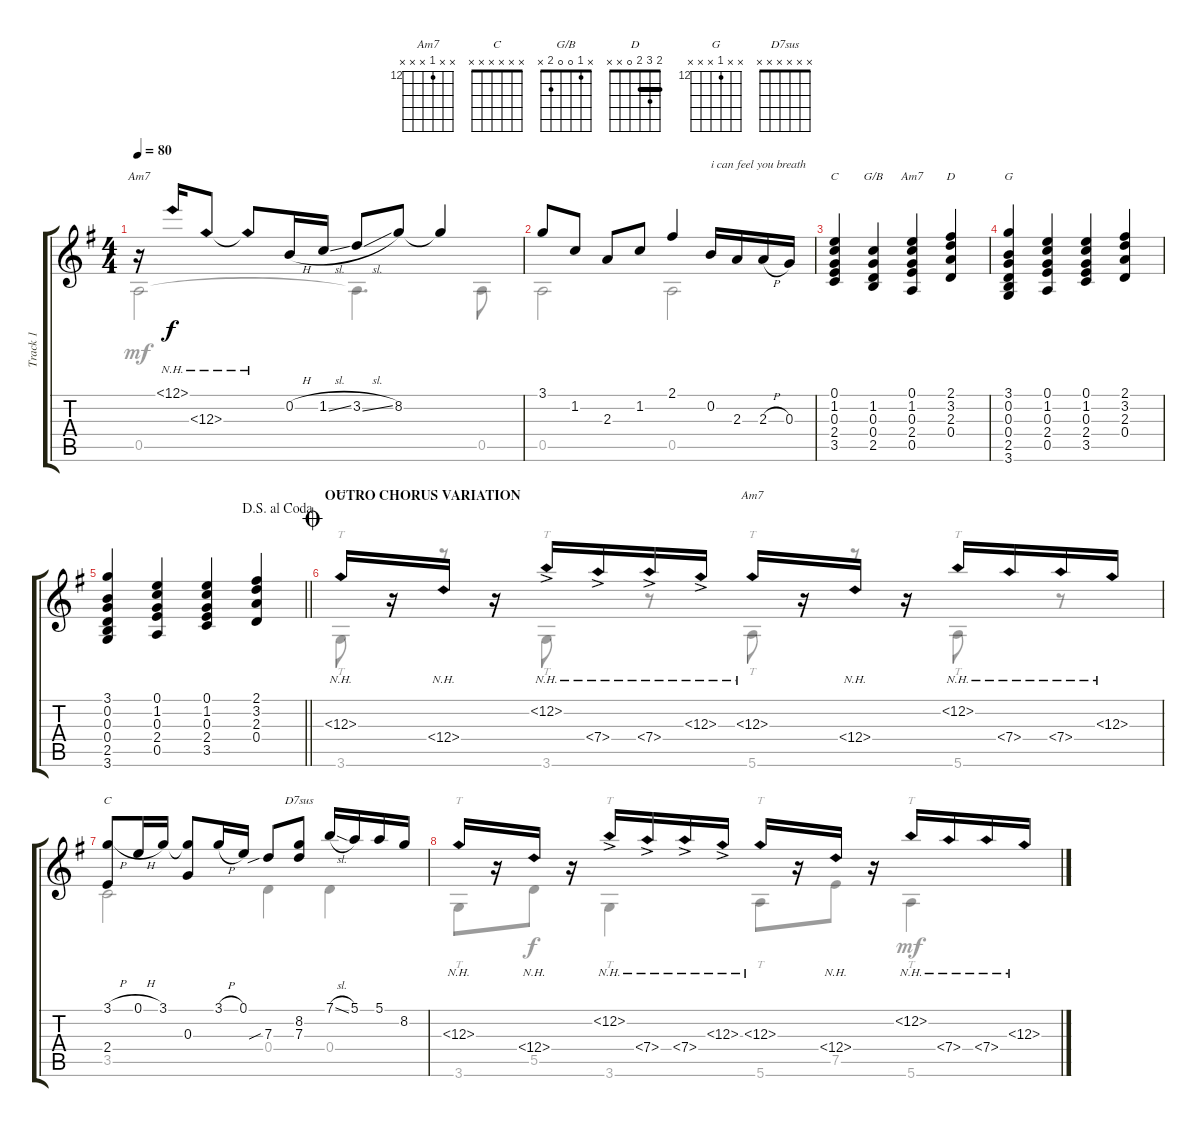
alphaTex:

\track ("Track 1" "Track 1") {instrument acousticguitarsteel}
\staff {score tabs}
\tuning (E4 B3 G3 D3 A2 E2) {hide}
\chord ("Am7" x x x x x x)
\chord ("C" 0 1 0 2 3 x)
\chord ("G/B" x 1 0 0 2 x)
\chord ("Am7" 0 1 0 2 0 x)
\chord ("D" 2 3 2 0 x x) {barre 2}
\chord ("G" 3 0 0 0 2 3)
\chord ("G" x x 12 x x x) {firstfret 12}
\chord ("Am7" x x 12 x x x) {firstfret 12}
\chord ("C" x x x x x x)
\chord ("D7sus" x x x x x x)
\voice
\ts (4 4)
\tempo 80
\clef g2
\ks g
r.16{ch "Am7" dy f} 12.1{nh}.16 12.3{nh}.8 12.3{nh t}.8 0.2{h}.16 1.2{sl}.16 3.2{sl}.8 8.2.8 8.2{t}.4 |
3.1.8 1.2.8 2.3.8 1.2.8 2.1.4 0.2.16{txt "i can feel you breath"} 2.3.16 2.3{h}.16 0.3.16 |
(0.1 1.2 0.3 2.4 3.5).4{ch "C"} (1.2 0.3 0.4 2.5).4{ch "G/B"} (0.1 1.2 0.3 2.4 0.5).4{ch "Am7"} (2.1 3.2 2.3 0.4).4{ch "D"} |
(3.1 0.2 0.3 0.4 2.5 3.6).4{ch "G"} (0.1 1.2 0.3 2.4 0.5).4 (0.1 1.2 0.3 2.4 3.5).4 (2.1 3.2 2.3 0.4).4 |
\jump dalsegnoalcoda
\barLineRight lightlight
(3.1 0.2 0.3 0.4 2.5 3.6).4 (0.1 1.2 0.3 2.4 0.5).4 (0.1 1.2 0.3 2.4 3.5).4 (2.1 3.2 2.3 0.4).4 |
\section ("" "OUTRO CHORUS VARIATION")
\jump coda
12.3{nh}.16{ch "G"} r.16 12.4{nh}.16 r.16 12.2{nh ac}.16 7.4{nh ac}.16 7.4{nh ac}.16 12.3{nh ac}.16 12.3{nh}.16{ch "Am7"} r.16 12.4{nh}.16 r.16 12.2{nh}.16 7.4{nh}.16 7.4{nh}.16 12.3{nh}.16 |
(3.1{h} 2.4).8{ch "C"} 0.1{h}.16 3.1.16 (3.1{t} 0.3).8 3.1{h}.16 0.1.16 7.3{sib}.8 (8.2 7.3).8{ch "D7sus"} 7.1{sl}.16 5.1.16 5.1.16 8.2.16 |
12.3{nh}.16 r.16 12.4{nh}.16 r.16 12.2{nh ac}.16 7.4{nh ac}.16 7.4{nh ac}.16 12.3{nh ac}.16 12.3{nh}.16 r.16 12.4{nh}.16 r.16 12.2{nh}.16 7.4{nh}.16 7.4{nh}.16 12.3{nh}.16
\voice
\clef g2
\ottava regular
\simile none
\ks g
0.5.2{dy mf} 0.5{t}.4{d} 0.5.8 |
0.5.2 0.5.2 |
|
|
\barLineRight lightlight
|
3.6.8{tt} r.8 3.6.8{tt} r.8 5.6.8{tt} r.8 5.6.8{tt} r.8 |
3.5.2 0.4.4 0.4.4 |
3.6.8{tt} 5.5.8{dy f} 3.6.4{tt} 5.6.8{tt} 7.5.8 5.6.4{tt dy mf}
